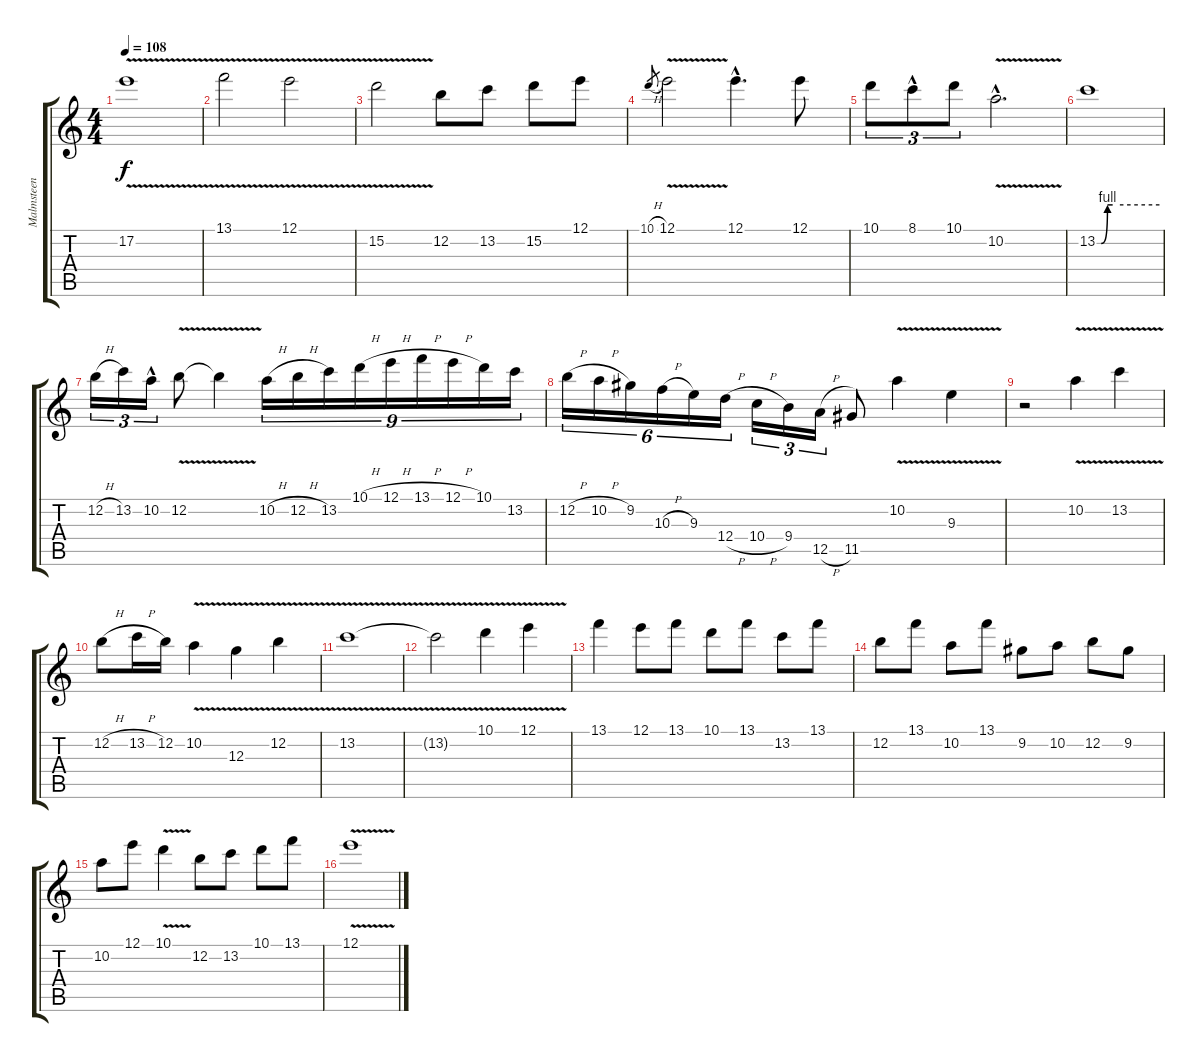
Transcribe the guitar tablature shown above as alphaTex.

\track ("Malmsteen" "Malmsteen") {instrument overdrivenguitar}
\staff {score tabs}
\tuning (E4 B3 G3 D3 A2 E2) {hide}
\ts (4 4)
\tempo 108
\clef g2
\ks c
17.2{v}.1{dy f} |
13.1{v}.2 12.1{v}.2 |
15.2{v}.2 12.2.8 13.2.8 15.2.8 12.1.8 |
10.1{h}.8{gr} 12.1{v}.2 12.1{hac}.4{d} 12.1.8 |
10.1.8{tu (3 2)} 8.1{hac}.8{tu (3 2)} 10.1.8{tu (3 2)} 10.2{v hac}.2{d} |
13.2{be (custom 0 0 4 0 10 4 15 4 60 4)}.1 |
12.2{h}.16{tu (3 2)} 13.2.16{tu (3 2)} 10.2{hac}.16{tu (3 2)} 12.2{v}.8 12.2{t}.4 10.2{h}.16{tu (9 8)} 12.2{h}.16{tu (9 8)} 13.2.16{tu (9 8)} 10.1{h}.16{tu (9 8)} 12.1{h}.16{tu (9 8)} 13.1{h}.16{tu (9 8)} 12.1{h}.16{tu (9 8)} 10.1.16{tu (9 8)} 13.2.16{tu (9 8)} |
12.2{h}.16{tu (6 4)} 10.2{h}.16{tu (6 4)} 9.2.16{tu (6 4)} 10.3{h}.16{tu (6 4)} 9.3.16{tu (6 4)} 12.4{h}.16{tu (6 4)} 10.4{h}.16{tu (3 2)} 9.4.16{tu (3 2)} 12.5{h}.16{tu (3 2)} 11.5.8 10.2{v}.4 9.3{v}.4 |
r.2 10.2{v}.4 13.2{v}.4 |
12.2{h}.8 13.2{h}.16 12.2.16 10.2{v}.4 12.3{v}.4 12.2{v}.4 |
13.2{v}.1 |
13.2{t}.2 10.1{v}.4 12.1{v}.4 |
13.1.4 12.1.8 13.1.8 10.1.8 13.1.8 13.2.8 13.1.8 |
12.2.8 13.1.8 10.2.8 13.1.8 9.2.8 10.2.8 12.2.8 9.2.8 |
10.2.8 12.1.8 10.1{v}.4 12.2.8 13.2.8 10.1.8 13.1.8 |
12.1{v}.1
